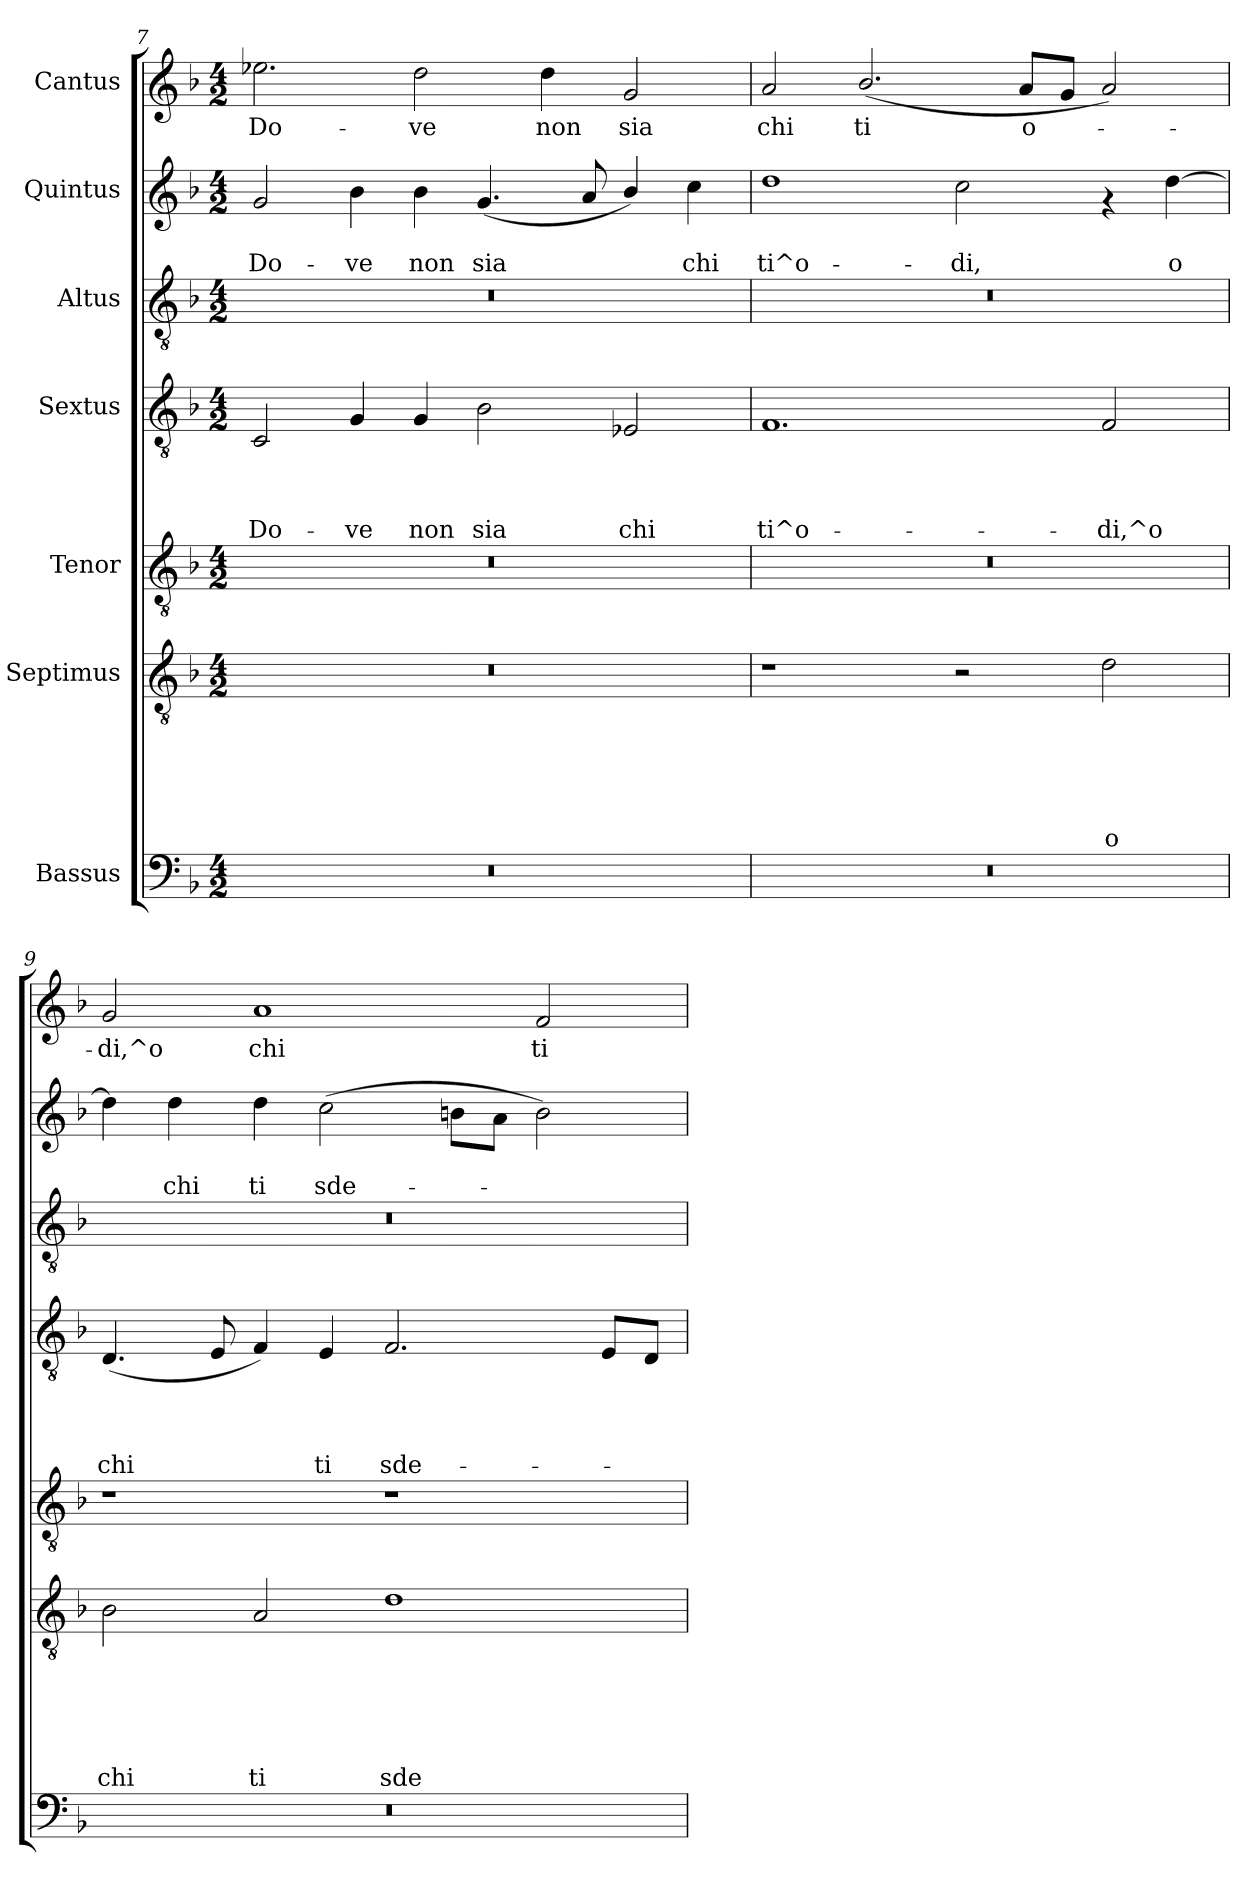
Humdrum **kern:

**kern	**kern	**text	**text	**text	**text	**text	**text	**kern	**kern	**text	**text	**text	**text	**kern	**kern	**text	**text	**kern	**text
*part7	*part6	*part6	*part6	*part6	*part6	*part6	*part6	*part5	*part4	*part4	*part4	*part4	*part4	*part3	*part2	*part2	*part2	*part1	*part1
*staff7	*staff6	*staff6	*staff6	*staff6	*staff6	*staff6	*staff6	*staff5	*staff4	*staff4	*staff4	*staff4	*staff4	*staff3	*staff2	*staff2	*staff2	*staff1	*staff1
*I"Bassus	*I"Septimus	*	*	*	*	*	*	*I"Tenor	*I"Sextus	*	*	*	*	*I"Altus	*I"Quintus	*	*	*I"Cantus	*
*clefF4	*clefGv2	*	*	*	*	*	*	*clefGv2	*clefGv2	*	*	*	*	*clefGv2	*clefG2	*	*	*clefG2	*
*k[b-]	*k[b-]	*	*	*	*	*	*	*k[b-]	*k[b-]	*	*	*	*	*k[b-]	*k[b-]	*	*	*k[b-]	*
*F:	*F:	*	*	*	*	*	*	*F:	*F:	*	*	*	*	*F:	*F:	*	*	*F:	*
*M4/2	*M4/2	*	*	*	*	*	*	*M4/2	*M4/2	*	*	*	*	*M4/2	*M4/2	*	*	*M4/2	*
=7	=7	=7	=7	=7	=7	=7	=7	=7	=7	=7	=7	=7	=7	=7	=7	=7	=7	=7	=7
!	!	!	!	!	!	!	!	!	!	!	!	!	!LO:LY:b	!	!	!	!LO:LY:b	!	!LO:LY:b
0r	0r	.	.	.	.	.	.	0r	2C/	.	.	.	Do-	0r	2g/	.	Do-	2.ee-X\	Do-
!	!	!	!	!	!	!	!	!	!	!	!	!	!LO:LY:b	!	!	!	!LO:LY:b	!	!
.	.	.	.	.	.	.	.	.	4G/	.	.	.	-ve	.	4b-\	.	-ve	.	.
!	!	!	!	!	!	!	!	!	!	!	!	!	!LO:LY:b	!	!	!	!LO:LY:b	!	!LO:LY:b
.	.	.	.	.	.	.	.	.	4G/	.	.	.	non	.	4b-\	.	non	2dd\	-ve
!	!	!	!	!	!	!	!	!	!	!	!	!	!LO:LY:b	!	!	!	!LO:LY:b	!	!
.	.	.	.	.	.	.	.	.	2B-\	.	.	.	sia	.	(<4.g/	.	sia	.	.
!	!	!	!	!	!	!	!	!	!	!	!	!	!	!	!	!	!	!	!LO:LY:b
.	.	.	.	.	.	.	.	.	.	.	.	.	.	.	.	.	.	4dd\	non
.	.	.	.	.	.	.	.	.	.	.	.	.	.	.	8a/	.	.	.	.
!	!	!	!	!	!	!	!	!	!	!	!	!	!LO:LY:b	!	!	!	!	!	!LO:LY:b
.	.	.	.	.	.	.	.	.	2E-X/	.	.	.	chi	.	4b-/)	.	.	2g/	sia
!	!	!	!	!	!	!	!	!	!	!	!	!	!	!	!	!	!LO:LY:b	!	!
.	.	.	.	.	.	.	.	.	.	.	.	.	.	.	4cc\	.	chi	.	.
=8	=8	=8	=8	=8	=8	=8	=8	=8	=8	=8	=8	=8	=8	=8	=8	=8	=8	=8	=8
!	!	!	!	!	!	!	!	!	!	!	!	!	!LO:LY:b	!	!	!	!LO:LY:b	!	!LO:LY:b
0r	1r	.	.	.	.	.	.	0r	1.F	.	.	.	ti^o-	0r	1dd	.	ti^o-	2a/	chi
!	!	!	!	!	!	!	!	!	!	!	!	!	!	!	!	!	!	!	!LO:LY:b
.	.	.	.	.	.	.	.	.	.	.	.	.	.	.	.	.	.	(<2.b-/	ti
!	!	!	!	!	!	!	!	!	!	!	!	!	!	!	!	!	!LO:LY:b	!	!
.	2r	.	.	.	.	.	.	.	.	.	.	.	.	.	2cc\	.	-di,	.	.
!	!	!	!	!	!	!	!	!	!	!	!	!	!	!	!	!	!	!	!LO:LY:b
.	.	.	.	.	.	.	.	.	.	.	.	.	.	.	.	.	.	8a/L	o-
.	.	.	.	.	.	.	.	.	.	.	.	.	.	.	.	.	.	8g/J	.
!	!	!	!	!	!	!	!LO:LY:b	!	!	!	!	!	!LO:LY:b	!	!	!	!	!	!
.	2d\	.	.	.	.	.	o	.	2F/	.	.	.	-di,^o	.	4rf	.	.	2a/)	.
!	!	!	!	!	!	!	!	!	!	!	!	!	!	!	!	!	!LO:LY:b	!	!
.	.	.	.	.	.	.	.	.	.	.	.	.	.	.	[>4dd\	.	o	.	.
!!LO:PB:g=z
=9	=9	=9	=9	=9	=9	=9	=9	=9	=9	=9	=9	=9	=9	=9	=9	=9	=9	=9	=9
!	!	!	!	!	!	!	!LO:LY:b	!	!	!	!	!	!LO:LY:b	!	!	!	!	!	!LO:LY:b
0r	2B-\	.	.	.	.	.	chi	1r	(<4.D/	.	.	.	chi	0r	4dd\]	.	.	2g/	-di,^o
!	!	!	!	!	!	!	!	!	!	!	!	!	!	!	!	!	!LO:LY:b	!	!
.	.	.	.	.	.	.	.	.	.	.	.	.	.	.	4dd\	.	chi	.	.
.	.	.	.	.	.	.	.	.	8E/	.	.	.	.	.	.	.	.	.	.
!	!	!	!	!	!	!	!LO:LY:b	!	!	!	!	!	!	!	!	!	!LO:LY:b	!	!LO:LY:b
.	2A/	.	.	.	.	.	ti	.	4F/)	.	.	.	.	.	4dd\	.	ti	1a	chi
!	!	!	!	!	!	!	!	!	!	!	!	!	!LO:LY:b	!	!	!	!LO:LY:b	!	!
.	.	.	.	.	.	.	.	.	4E/	.	.	.	ti	.	(>2cc\	.	sde-	.	.
!	!	!	!	!	!	!	!LO:LY:b	!	!	!	!	!	!LO:LY:b	!	!	!	!	!	!
.	1d	.	.	.	.	.	sde-	1r	2.F/	.	.	.	sde-	.	.	.	.	.	.
.	.	.	.	.	.	.	.	.	.	.	.	.	.	.	8bn\L	.	.	.	.
.	.	.	.	.	.	.	.	.	.	.	.	.	.	.	8a\J	.	.	.	.
!	!	!	!	!	!	!	!	!	!	!	!	!	!	!	!	!	!	!	!LO:LY:b
.	.	.	.	.	.	.	.	.	.	.	.	.	.	.	2b\)	.	.	2f/	ti
.	.	.	.	.	.	.	.	.	8E/L	.	.	.	.	.	.	.	.	.	.
.	.	.	.	.	.	.	.	.	8D/J	.	.	.	.	.	.	.	.	.	.
=	=	=	=	=	=	=	=	=	=	=	=	=	=	=	=	=	=	=	=
*-	*-	*-	*-	*-	*-	*-	*-	*-	*-	*-	*-	*-	*-	*-	*-	*-	*-	*-	*-
